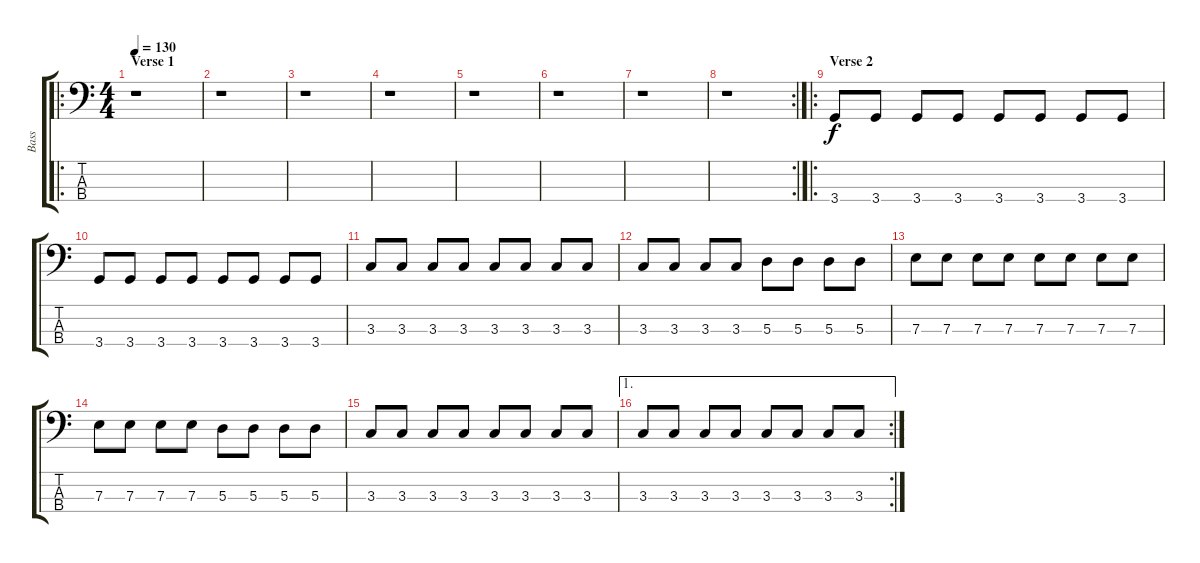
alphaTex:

\track ("Bass" "Bass") {instrument electricbassfinger}
\staff {score tabs}
\tuning (G2 D2 A1 E1) {hide}
\ro
\ts (4 4)
\section ("" "Verse 1")
\tempo 130
\clef f4
\ks c
r.1{dy f} |
r.1 |
r.1 |
r.1 |
r.1 |
r.1 |
r.1 |
\rc 2
r.1 |
\ro
\section ("" "Verse 2")
3.4.8 3.4.8 3.4.8 3.4.8 3.4.8 3.4.8 3.4.8 3.4.8 |
3.4.8 3.4.8 3.4.8 3.4.8 3.4.8 3.4.8 3.4.8 3.4.8 |
3.3.8 3.3.8 3.3.8 3.3.8 3.3.8 3.3.8 3.3.8 3.3.8 |
3.3.8 3.3.8 3.3.8 3.3.8 5.3.8 5.3.8 5.3.8 5.3.8 |
7.3.8 7.3.8 7.3.8 7.3.8 7.3.8 7.3.8 7.3.8 7.3.8 |
7.3.8 7.3.8 7.3.8 7.3.8 5.3.8 5.3.8 5.3.8 5.3.8 |
3.3.8 3.3.8 3.3.8 3.3.8 3.3.8 3.3.8 3.3.8 3.3.8 |
\ae 1
\rc 2
3.3.8 3.3.8 3.3.8 3.3.8 3.3.8 3.3.8 3.3.8 3.3.8
